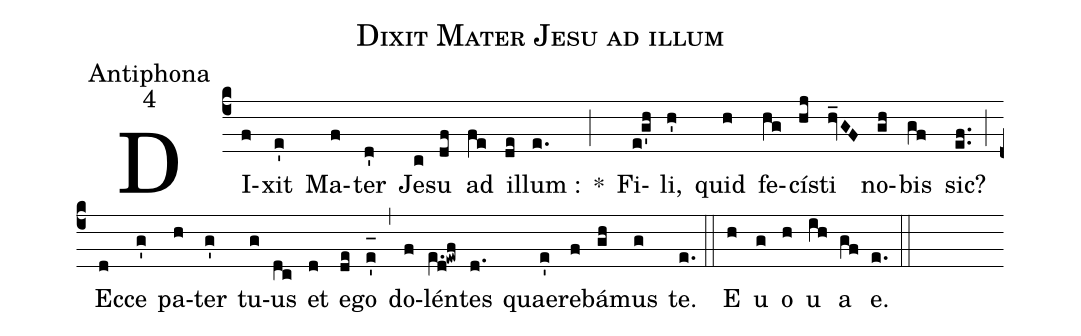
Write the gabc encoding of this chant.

name:Dixit Mater Jesu ad illum;
office-part:Antiphona;
mode:4;
%%
(c4) DI(f)xit(e') Ma(f)ter(d') Je(c)su(df) ad(fe) il(de)lum :(e.) *(;) Fi(e!g'h)li,(h') quid(h) fe(hg)cí(hj)sti(hv_GF) no(gh)bis(gf) sic?(ef..) (;) Ec(d)ce(g') pa(h)ter(g') tu(g)us(dc) et(d) e(de)go(e'_[oh:h]) (,) do(f)lén(e.[ll:1]d!ewf)tes(d.) quae(e')re(f)bá(gh)mus(g) te.(e.) (::) <eu>E(h) u(g) o(h) u(ih) a(gf) e.</eu>(e.) (::)
